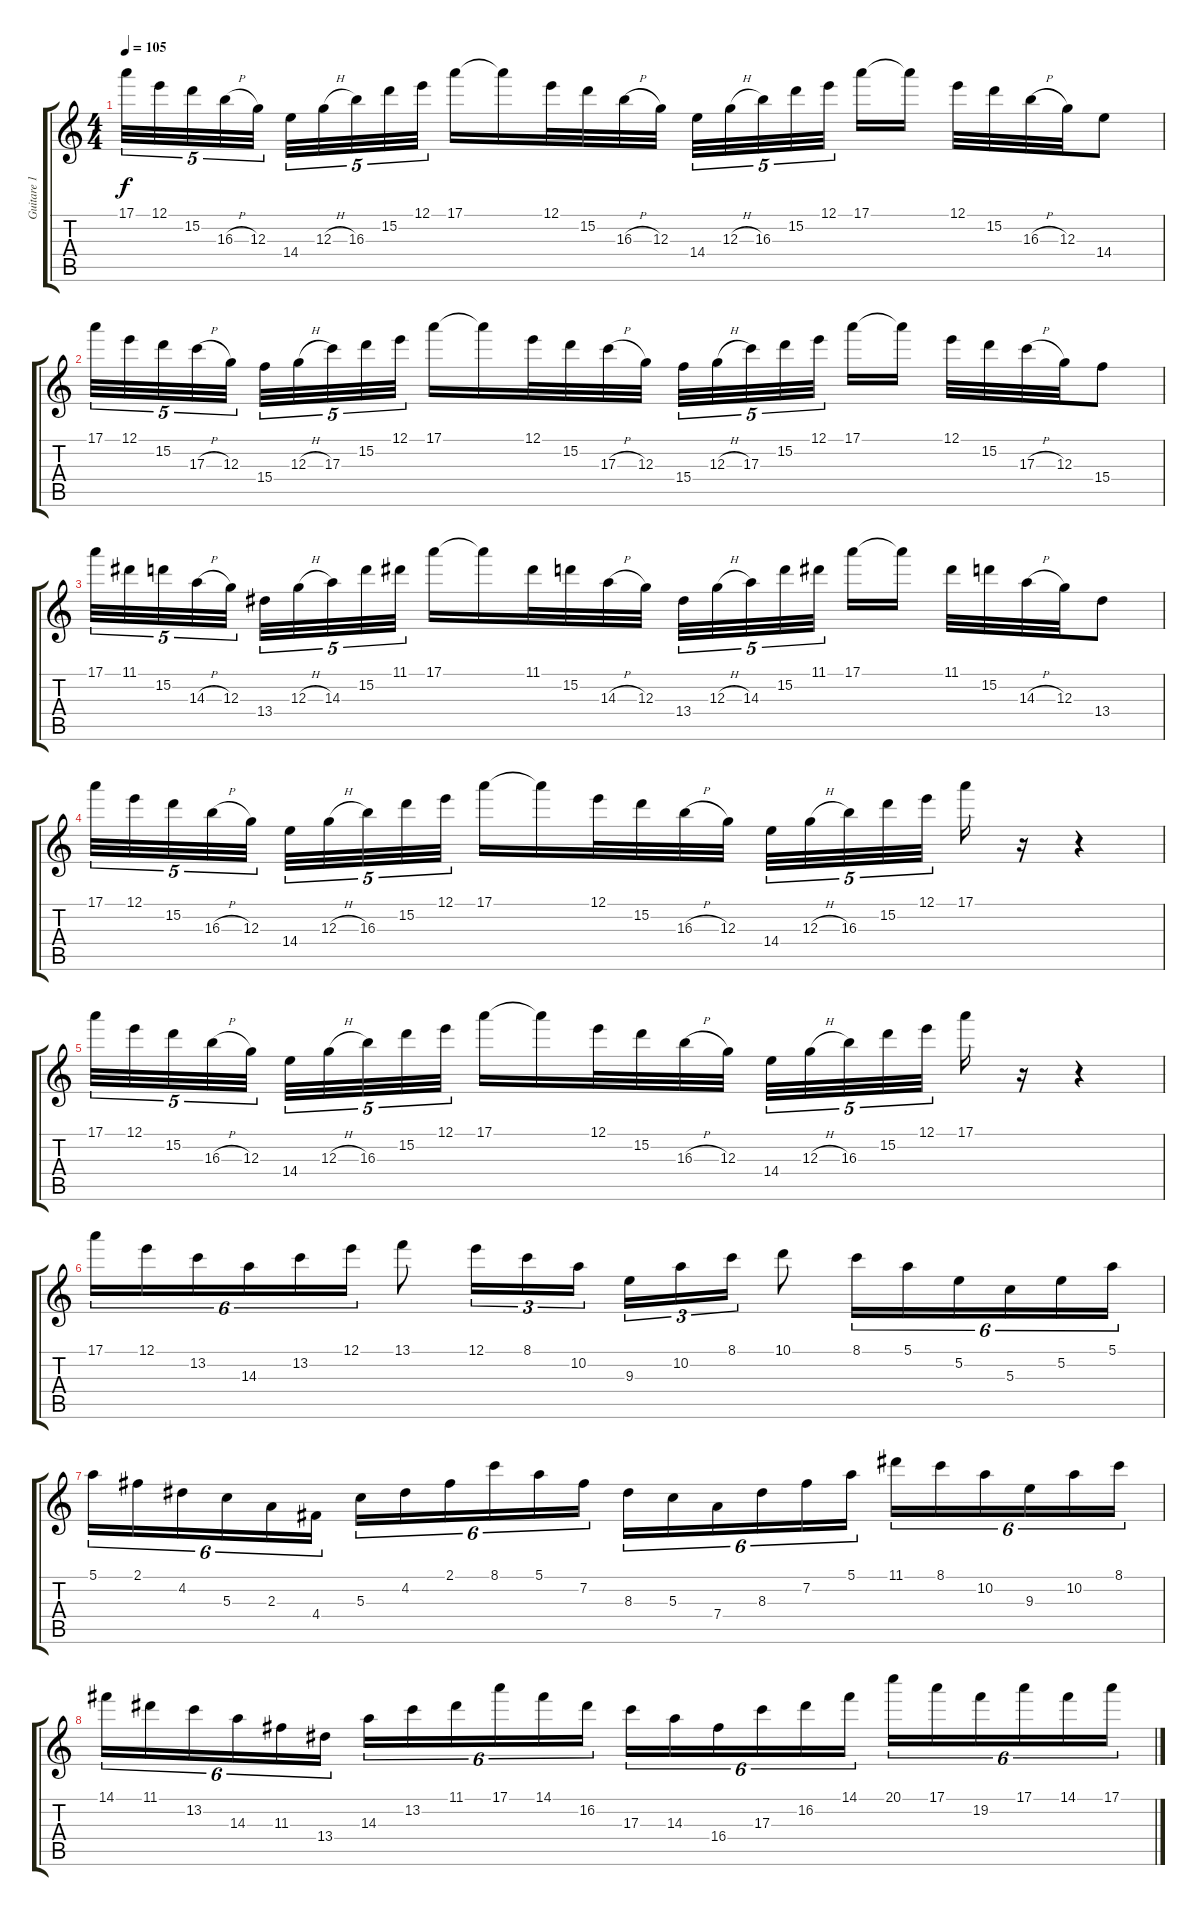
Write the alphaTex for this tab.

\track ("Guitare 1" "Guitare 1") {instrument overdrivenguitar}
\staff {score tabs}
\tuning (E4 B3 G3 D3 A2 E2) {hide}
\ts (4 4)
\tempo 105
\clef g2
\ks c
17.1.32{tu (5 4) dy f} 12.1.32{tu (5 4)} 15.2.32{tu (5 4)} 16.3{h}.32{tu (5 4)} 12.3.32{tu (5 4)} 14.4.32{tu (5 4)} 12.3{h}.32{tu (5 4)} 16.3.32{tu (5 4)} 15.2.32{tu (5 4)} 12.1.32{tu (5 4)} 17.1.16 17.1{t}.16 12.1.32 15.2.32 16.3{h}.32 12.3.32 14.4.32{tu (5 4)} 12.3{h}.32{tu (5 4)} 16.3.32{tu (5 4)} 15.2.32{tu (5 4)} 12.1.32{tu (5 4)} 17.1.16 17.1{t}.16 12.1.32 15.2.32 16.3{h}.32 12.3.32 14.4.8 |
17.1.32{tu (5 4)} 12.1.32{tu (5 4)} 15.2.32{tu (5 4)} 17.3{h}.32{tu (5 4)} 12.3.32{tu (5 4)} 15.4.32{tu (5 4)} 12.3{h}.32{tu (5 4)} 17.3.32{tu (5 4)} 15.2.32{tu (5 4)} 12.1.32{tu (5 4)} 17.1.16 17.1{t}.16 12.1.32 15.2.32 17.3{h}.32 12.3.32 15.4.32{tu (5 4)} 12.3{h}.32{tu (5 4)} 17.3.32{tu (5 4)} 15.2.32{tu (5 4)} 12.1.32{tu (5 4)} 17.1.16 17.1{t}.16 12.1.32 15.2.32 17.3{h}.32 12.3.32 15.4.8 |
17.1.32{tu (5 4)} 11.1.32{tu (5 4)} 15.2.32{tu (5 4)} 14.3{h}.32{tu (5 4)} 12.3.32{tu (5 4)} 13.4.32{tu (5 4)} 12.3{h}.32{tu (5 4)} 14.3.32{tu (5 4)} 15.2.32{tu (5 4)} 11.1.32{tu (5 4)} 17.1.16 17.1{t}.16 11.1.32 15.2.32 14.3{h}.32 12.3.32 13.4.32{tu (5 4)} 12.3{h}.32{tu (5 4)} 14.3.32{tu (5 4)} 15.2.32{tu (5 4)} 11.1.32{tu (5 4)} 17.1.16 17.1{t}.16 11.1.32 15.2.32 14.3{h}.32 12.3.32 13.4.8 |
17.1.32{tu (5 4)} 12.1.32{tu (5 4)} 15.2.32{tu (5 4)} 16.3{h}.32{tu (5 4)} 12.3.32{tu (5 4)} 14.4.32{tu (5 4)} 12.3{h}.32{tu (5 4)} 16.3.32{tu (5 4)} 15.2.32{tu (5 4)} 12.1.32{tu (5 4)} 17.1.16 17.1{t}.16 12.1.32 15.2.32 16.3{h}.32 12.3.32 14.4.32{tu (5 4)} 12.3{h}.32{tu (5 4)} 16.3.32{tu (5 4)} 15.2.32{tu (5 4)} 12.1.32{tu (5 4)} 17.1.16 r.16 r.4 |
17.1.32{tu (5 4)} 12.1.32{tu (5 4)} 15.2.32{tu (5 4)} 16.3{h}.32{tu (5 4)} 12.3.32{tu (5 4)} 14.4.32{tu (5 4)} 12.3{h}.32{tu (5 4)} 16.3.32{tu (5 4)} 15.2.32{tu (5 4)} 12.1.32{tu (5 4)} 17.1.16 17.1{t}.16 12.1.32 15.2.32 16.3{h}.32 12.3.32 14.4.32{tu (5 4)} 12.3{h}.32{tu (5 4)} 16.3.32{tu (5 4)} 15.2.32{tu (5 4)} 12.1.32{tu (5 4)} 17.1.16 r.16 r.4 |
17.1.16{tu (6 4)} 12.1.16{tu (6 4)} 13.2.16{tu (6 4)} 14.3.16{tu (6 4)} 13.2.16{tu (6 4)} 12.1.16{tu (6 4)} 13.1.8 12.1.16{tu (3 2)} 8.1.16{tu (3 2)} 10.2.16{tu (3 2)} 9.3.16{tu (3 2)} 10.2.16{tu (3 2)} 8.1.16{tu (3 2)} 10.1.8 8.1.16{tu (6 4)} 5.1.16{tu (6 4)} 5.2.16{tu (6 4)} 5.3.16{tu (6 4)} 5.2.16{tu (6 4)} 5.1.16{tu (6 4)} |
5.1.16{tu (6 4)} 2.1.16{tu (6 4)} 4.2.16{tu (6 4)} 5.3.16{tu (6 4)} 2.3.16{tu (6 4)} 4.4.16{tu (6 4)} 5.3.16{tu (6 4)} 4.2.16{tu (6 4)} 2.1.16{tu (6 4)} 8.1.16{tu (6 4)} 5.1.16{tu (6 4)} 7.2.16{tu (6 4)} 8.3.16{tu (6 4)} 5.3.16{tu (6 4)} 7.4.16{tu (6 4)} 8.3.16{tu (6 4)} 7.2.16{tu (6 4)} 5.1.16{tu (6 4)} 11.1.16{tu (6 4)} 8.1.16{tu (6 4)} 10.2.16{tu (6 4)} 9.3.16{tu (6 4)} 10.2.16{tu (6 4)} 8.1.16{tu (6 4)} |
14.1.16{tu (6 4)} 11.1.16{tu (6 4)} 13.2.16{tu (6 4)} 14.3.16{tu (6 4)} 11.3.16{tu (6 4)} 13.4.16{tu (6 4)} 14.3.16{tu (6 4)} 13.2.16{tu (6 4)} 11.1.16{tu (6 4)} 17.1.16{tu (6 4)} 14.1.16{tu (6 4)} 16.2.16{tu (6 4)} 17.3.16{tu (6 4)} 14.3.16{tu (6 4)} 16.4.16{tu (6 4)} 17.3.16{tu (6 4)} 16.2.16{tu (6 4)} 14.1.16{tu (6 4)} 20.1.16{tu (6 4)} 17.1.16{tu (6 4)} 19.2.16{tu (6 4)} 17.1.16{tu (6 4)} 14.1.16{tu (6 4)} 17.1.16{tu (6 4)}
